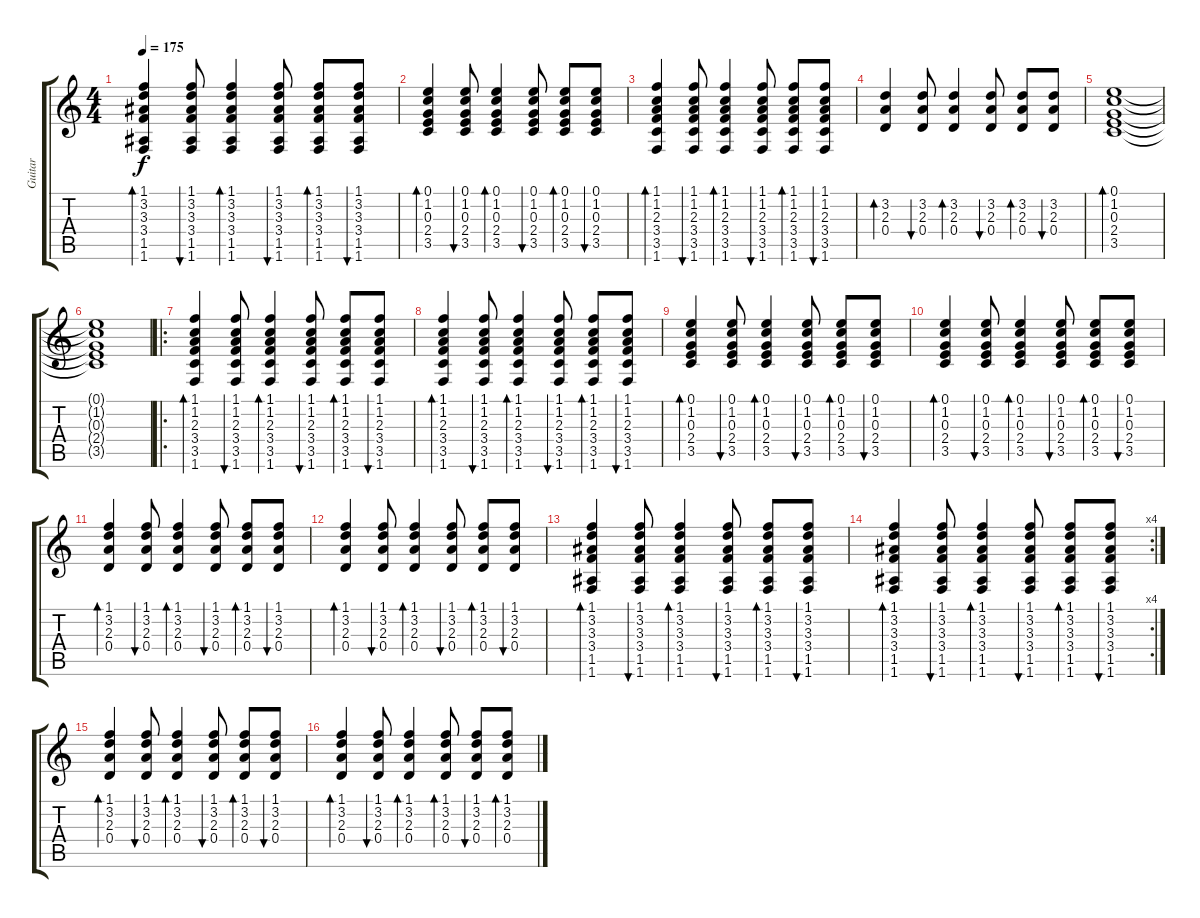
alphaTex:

\track ("Guitar" "Guitar") {instrument electricguitarjazz}
\staff {score tabs}
\tuning (E4 B3 G3 D3 A2 E2) {hide}
\ts (4 4)
\tempo 175
\clef g2
\ks c
(1.1 3.2 3.3 3.4 1.5 1.6).4{bd 120 dy f} (1.1 3.2 3.3 3.4 1.5 1.6).8{bu 120} (1.1 3.2 3.3 3.4 1.5 1.6).4{bd 120} (1.1 3.2 3.3 3.4 1.5 1.6).8{bu 120} (1.1 3.2 3.3 3.4 1.5 1.6).8{bd 120} (1.1 3.2 3.3 3.4 1.5 1.6).8{bu 120} |
(0.1 1.2 0.3 2.4 3.5).4{bd 120} (0.1 1.2 0.3 2.4 3.5).8{bu 120} (0.1 1.2 0.3 2.4 3.5).4{bd 120} (0.1 1.2 0.3 2.4 3.5).8{bu 120} (0.1 1.2 0.3 2.4 3.5).8{bd 120} (0.1 1.2 0.3 2.4 3.5).8{bu 120} |
(1.1 1.2 2.3 3.4 3.5 1.6).4{bd 120} (1.1 1.2 2.3 3.4 3.5 1.6).8{bu 120} (1.1 1.2 2.3 3.4 3.5 1.6).4{bd 120} (1.1 1.2 2.3 3.4 3.5 1.6).8{bu 120} (1.1 1.2 2.3 3.4 3.5 1.6).8{bd 120} (1.1 1.2 2.3 3.4 3.5 1.6).8{bu 120} |
(3.2 2.3 0.4).4{bd 120} (3.2 2.3 0.4).8{bu 120} (3.2 2.3 0.4).4{bd 120} (3.2 2.3 0.4).8{bu 120} (3.2 2.3 0.4).8{bd 120} (3.2 2.3 0.4).8{bu 120} |
(0.1 1.2 0.3 2.4 3.5).1{bd 480} |
(0.1{t} 1.2{t} 0.3{t} 2.4{t} 3.5{t}).1 |
\ro
(1.1 1.2 2.3 3.4 3.5 1.6).4{bd 60} (1.1 1.2 2.3 3.4 3.5 1.6).8{bu 60} (1.1 1.2 2.3 3.4 3.5 1.6).4{bd 60} (1.1 1.2 2.3 3.4 3.5 1.6).8{bu 60} (1.1 1.2 2.3 3.4 3.5 1.6).8{bd 60} (1.1 1.2 2.3 3.4 3.5 1.6).8{bu 60} |
(1.1 1.2 2.3 3.4 3.5 1.6).4{bd 60} (1.1 1.2 2.3 3.4 3.5 1.6).8{bu 60} (1.1 1.2 2.3 3.4 3.5 1.6).4{bd 60} (1.1 1.2 2.3 3.4 3.5 1.6).8{bu 60} (1.1 1.2 2.3 3.4 3.5 1.6).8{bd 60} (1.1 1.2 2.3 3.4 3.5 1.6).8{bu 60} |
(0.1 1.2 0.3 2.4 3.5).4{bd 60} (0.1 1.2 0.3 2.4 3.5).8{bu 60} (0.1 1.2 0.3 2.4 3.5).4{bd 60} (0.1 1.2 0.3 2.4 3.5).8{bu 60} (0.1 1.2 0.3 2.4 3.5).8{bd 60} (0.1 1.2 0.3 2.4 3.5).8{bu 60} |
(0.1 1.2 0.3 2.4 3.5).4{bd 60} (0.1 1.2 0.3 2.4 3.5).8{bu 60} (0.1 1.2 0.3 2.4 3.5).4{bd 60} (0.1 1.2 0.3 2.4 3.5).8{bu 60} (0.1 1.2 0.3 2.4 3.5).8{bd 60} (0.1 1.2 0.3 2.4 3.5).8{bu 60} |
(1.1 3.2 2.3 0.4).4{bd 60} (1.1 3.2 2.3 0.4).8{bu 60} (1.1 3.2 2.3 0.4).4{bd 60} (1.1 3.2 2.3 0.4).8{bu 60} (1.1 3.2 2.3 0.4).8{bd 60} (1.1 3.2 2.3 0.4).8{bu 60} |
(1.1 3.2 2.3 0.4).4{bd 60} (1.1 3.2 2.3 0.4).8{bu 60} (1.1 3.2 2.3 0.4).4{bd 60} (1.1 3.2 2.3 0.4).8{bu 60} (1.1 3.2 2.3 0.4).8{bd 60} (1.1 3.2 2.3 0.4).8{bu 60} |
(1.1 3.2 3.3 3.4 1.5 1.6).4{bd 120} (1.1 3.2 3.3 3.4 1.5 1.6).8{bu 120} (1.1 3.2 3.3 3.4 1.5 1.6).4{bd 120} (1.1 3.2 3.3 3.4 1.5 1.6).8{bu 120} (1.1 3.2 3.3 3.4 1.5 1.6).8{bd 120} (1.1 3.2 3.3 3.4 1.5 1.6).8{bu 120} |
\rc 4
(1.1 3.2 3.3 3.4 1.5 1.6).4{bd 120} (1.1 3.2 3.3 3.4 1.5 1.6).8{bu 120} (1.1 3.2 3.3 3.4 1.5 1.6).4{bd 120} (1.1 3.2 3.3 3.4 1.5 1.6).8{bu 120} (1.1 3.2 3.3 3.4 1.5 1.6).8{bd 120} (1.1 3.2 3.3 3.4 1.5 1.6).8{bu 120} |
(1.1 3.2 2.3 0.4).4{bd 120} (1.1 3.2 2.3 0.4).8{bu 120} (1.1 3.2 2.3 0.4).4{bd 120} (1.1 3.2 2.3 0.4).8{bu 120} (1.1 3.2 2.3 0.4).8{bd 120} (1.1 3.2 2.3 0.4).8{bu 120} |
(1.1 3.2 2.3 0.4).4{bd 120} (1.1 3.2 2.3 0.4).8{bu 120} (1.1 3.2 2.3 0.4).4{bd 120} (1.1 3.2 2.3 0.4).8{bd 120} (1.1 3.2 2.3 0.4).8{bu 120} (1.1 3.2 2.3 0.4).8{bd 120}
